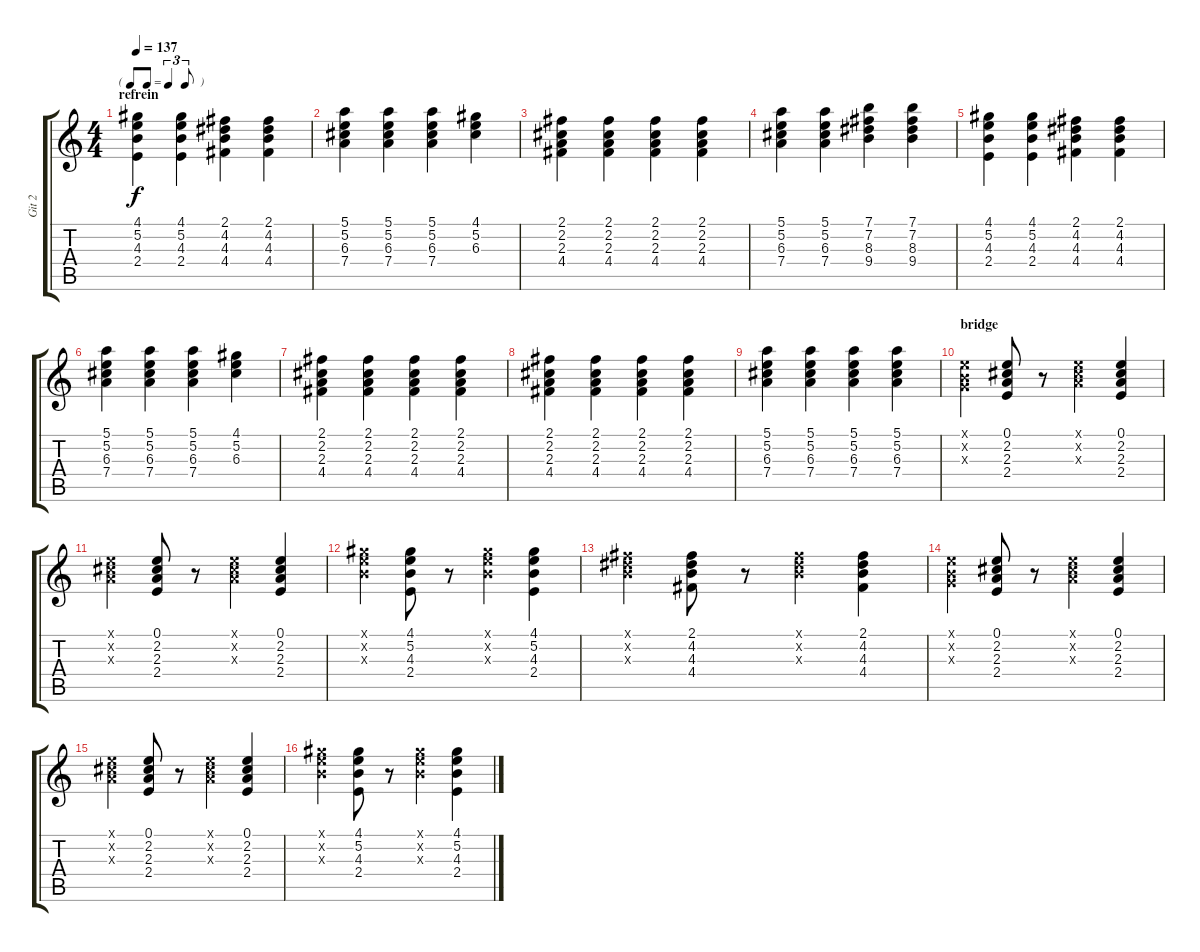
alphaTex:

\track ("Git 2" "Git 2") {instrument overdrivenguitar}
\staff {score tabs}
\tuning (E4 B3 G3 D3 A2 E2) {hide}
\ts (4 4)
\tf triplet8th
\section ("" "refrein")
\tempo 137
\clef g2
\ks c
(4.1 5.2 4.3 2.4).4{dy f} (4.1 5.2 4.3 2.4).4 (2.1 4.2 4.3 4.4).4 (2.1 4.2 4.3 4.4).4 |
(5.1 5.2 6.3 7.4).4 (5.1 5.2 6.3 7.4).4 (5.1 5.2 6.3 7.4).4 (4.1 5.2 6.3).4 |
(2.1 2.2 2.3 4.4).4 (2.1 2.2 2.3 4.4).4 (2.1 2.2 2.3 4.4).4 (2.1 2.2 2.3 4.4).4 |
(5.1 5.2 6.3 7.4).4 (5.1 5.2 6.3 7.4).4 (7.1 7.2 8.3 9.4).4 (7.1 7.2 8.3 9.4).4 |
(4.1 5.2 4.3 2.4).4 (4.1 5.2 4.3 2.4).4 (2.1 4.2 4.3 4.4).4 (2.1 4.2 4.3 4.4).4 |
(5.1 5.2 6.3 7.4).4 (5.1 5.2 6.3 7.4).4 (5.1 5.2 6.3 7.4).4 (4.1 5.2 6.3).4 |
(2.1 2.2 2.3 4.4).4 (2.1 2.2 2.3 4.4).4 (2.1 2.2 2.3 4.4).4 (2.1 2.2 2.3 4.4).4 |
(2.1 2.2 2.3 4.4).4 (2.1 2.2 2.3 4.4).4 (2.1 2.2 2.3 4.4).4 (2.1 2.2 2.3 4.4).4 |
(5.1 5.2 6.3 7.4).4 (5.1 5.2 6.3 7.4).4 (5.1 5.2 6.3 7.4).4 (5.1 5.2 6.3 7.4).4 |
\section ("" "bridge")
(0.1{x} 0.2{x} 0.3{x}).4 (0.1 2.2 2.3 2.4).8 r.8 (0.1{x} 2.2{x} 2.3{x}).4 (0.1 2.2 2.3 2.4).4 |
(0.1{x} 2.2{x} 2.3{x}).4 (0.1 2.2 2.3 2.4).8 r.8 (0.1{x} 2.2{x} 2.3{x}).4 (0.1 2.2 2.3 2.4).4 |
(4.1{x} 5.2{x} 4.3{x}).4 (4.1 5.2 4.3 2.4).8 r.8 (4.1{x} 5.2{x} 4.3{x}).4 (4.1 5.2 4.3 2.4).4 |
(2.1{x} 4.2{x} 4.3{x}).4 (2.1 4.2 4.3 4.4).8 r.8 (2.1{x} 4.2{x} 4.3{x}).4 (2.1 4.2 4.3 4.4).4 |
(0.1{x} 0.2{x} 0.3{x}).4 (0.1 2.2 2.3 2.4).8 r.8 (0.1{x} 2.2{x} 2.3{x}).4 (0.1 2.2 2.3 2.4).4 |
(0.1{x} 2.2{x} 2.3{x}).4 (0.1 2.2 2.3 2.4).8 r.8 (0.1{x} 2.2{x} 2.3{x}).4 (0.1 2.2 2.3 2.4).4 |
(4.1{x} 5.2{x} 4.3{x}).4 (4.1 5.2 4.3 2.4).8 r.8 (4.1{x} 5.2{x} 4.3{x}).4 (4.1 5.2 4.3 2.4).4
